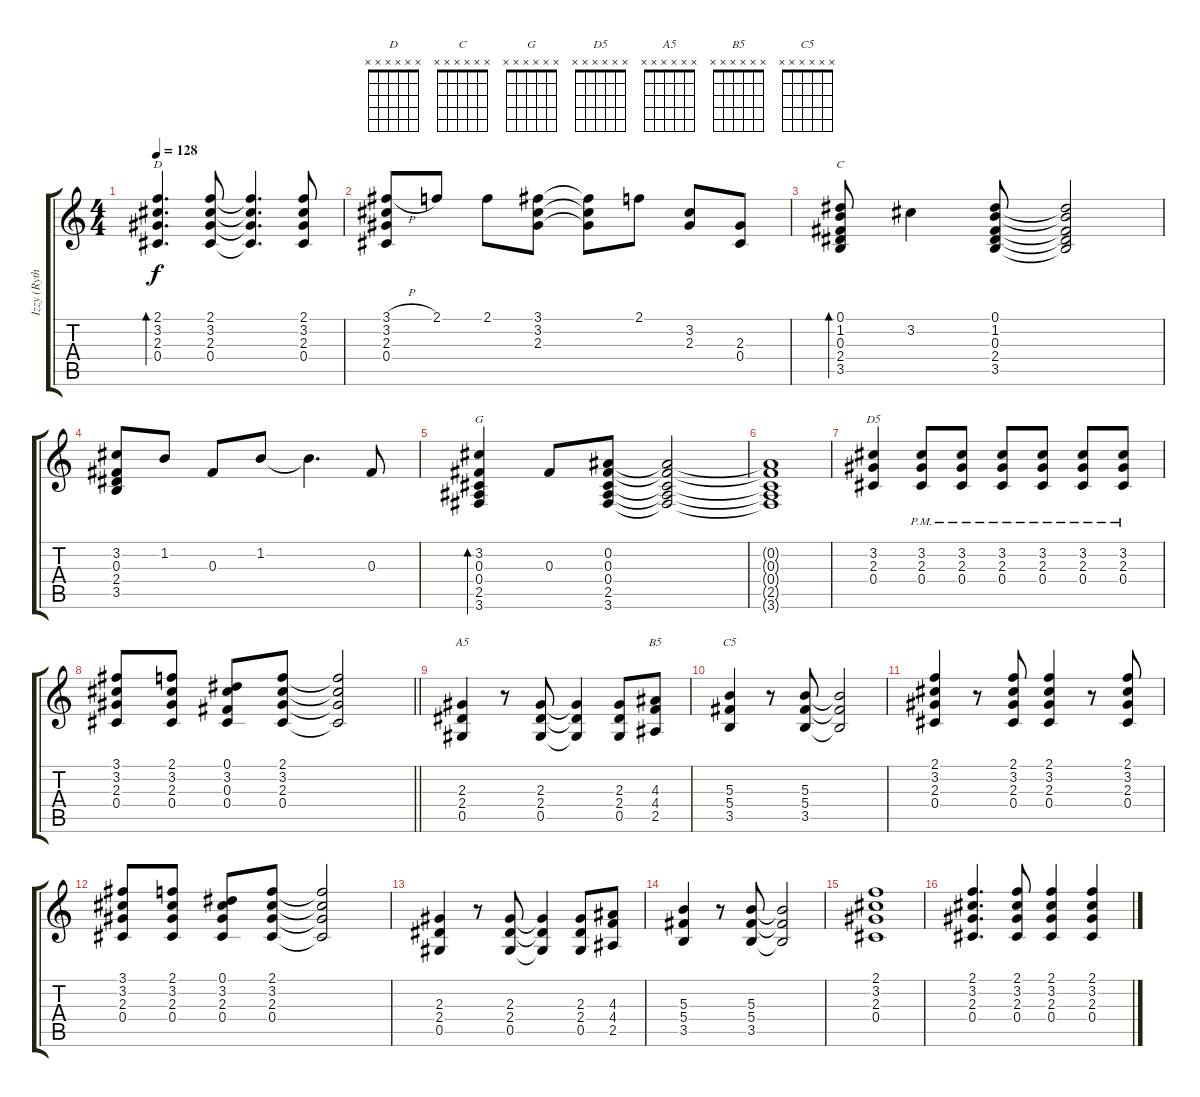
\track ("Izzy (Rythm Guitar)" "Izzy (Ryth") {instrument distortionguitar}
\staff {score tabs}
\tuning (Eb4 Bb3 Gb3 Db3 Ab2 Eb2) {hide}
\chord ("D" x x x x x x)
\chord ("C" x x x x x x)
\chord ("G" x x x x x x)
\chord ("D5" x x x x x x)
\chord ("A5" x x x x x x)
\chord ("B5" x x x x x x)
\chord ("C5" x x x x x x)
\ts (4 4)
\tempo 128
\clef g2
\ks c
(2.1 3.2 2.3 0.4).4{d bd 60 ch "D" dy f} (2.1 3.2 2.3 0.4).8 (2.1{t} 3.2{t} 2.3{t} 0.4{t}).4{d} (2.1 3.2 2.3 0.4).8 |
(3.1{h} 3.2 2.3 0.4).8 2.1.8 2.1.8 (3.1 3.2 2.3).8 (3.1{t} 3.2{t} 2.3{t}).8 2.1.8 (3.2 2.3).8 (2.3 0.4).8 |
(0.1 1.2 0.3 2.4 3.5).8{bd 60 ch "C"} 3.2.4 (0.1 1.2 0.3 2.4 3.5).8 (0.1{t} 1.2{t} 0.3{t} 2.4{t} 3.5{t}).2 |
(3.2 0.3 2.4 3.5).8 1.2.8 0.3.8 1.2.8 1.2{t}.4{d} 0.3.8 |
(3.2 0.3 0.4 2.5 3.6).4{bd 60 ch "G"} 0.3.8 (0.2 0.3 0.4 2.5 3.6).8 (0.2{t} 0.3{t} 0.4{t} 2.5{t} 3.6{t}).2 |
(0.2{t} 0.3{t} 0.4{t} 2.5{t} 3.6{t}).1 |
(3.2 2.3 0.4).4{ch "D5"} (3.2{pm} 2.3{pm} 0.4{pm}).8 (3.2{pm} 2.3{pm} 0.4{pm}).8 (3.2{pm} 2.3{pm} 0.4{pm}).8 (3.2{pm} 2.3{pm} 0.4{pm}).8 (3.2{pm} 2.3{pm} 0.4{pm}).8 (3.2{pm} 2.3{pm} 0.4{pm}).8 |
\barLineRight lightlight
(3.1 3.2 2.3 0.4).8 (2.1 3.2 2.3 0.4).8 (0.1 3.2 0.3 0.4).8 (2.1 3.2 2.3 0.4).8 (2.1{t} 3.2{t} 2.3{t} 0.4{t}).2 |
(2.3 2.4 0.5).4{ch "A5"} r.8 (2.3 2.4 0.5).8 (2.3{t} 2.4{t} 0.5{t}).4 (2.3 2.4 0.5).8 (4.3 4.4 2.5).8{ch "B5"} |
(5.3 5.4 3.5).4{ch "C5"} r.8 (5.3 5.4 3.5).8 (5.3{t} 5.4{t} 3.5{t}).2 |
(2.1 3.2 2.3 0.4).4 r.8 (2.1 3.2 2.3 0.4).8 (2.1 3.2 2.3 0.4).4 r.8 (2.1 3.2 2.3 0.4).8 |
(3.1 3.2 2.3 0.4).8 (2.1 3.2 2.3 0.4).8 (0.1 3.2 2.3 0.4).8 (2.1 3.2 2.3 0.4).8 (2.1{t} 3.2{t} 2.3{t} 0.4{t}).2 |
(2.3 2.4 0.5).4 r.8 (2.3 2.4 0.5).8 (2.3{t} 2.4{t} 0.5{t}).4 (2.3 2.4 0.5).8 (4.3 4.4 2.5).8 |
(5.3 5.4 3.5).4 r.8 (5.3 5.4 3.5).8 (5.3{t} 5.4{t} 3.5{t}).2 |
(2.1 3.2 2.3 0.4).1 |
(2.1 3.2 2.3 0.4).4{d} (2.1 3.2 2.3 0.4).8 (2.1 3.2 2.3 0.4).4 (2.1 3.2 2.3 0.4).4
